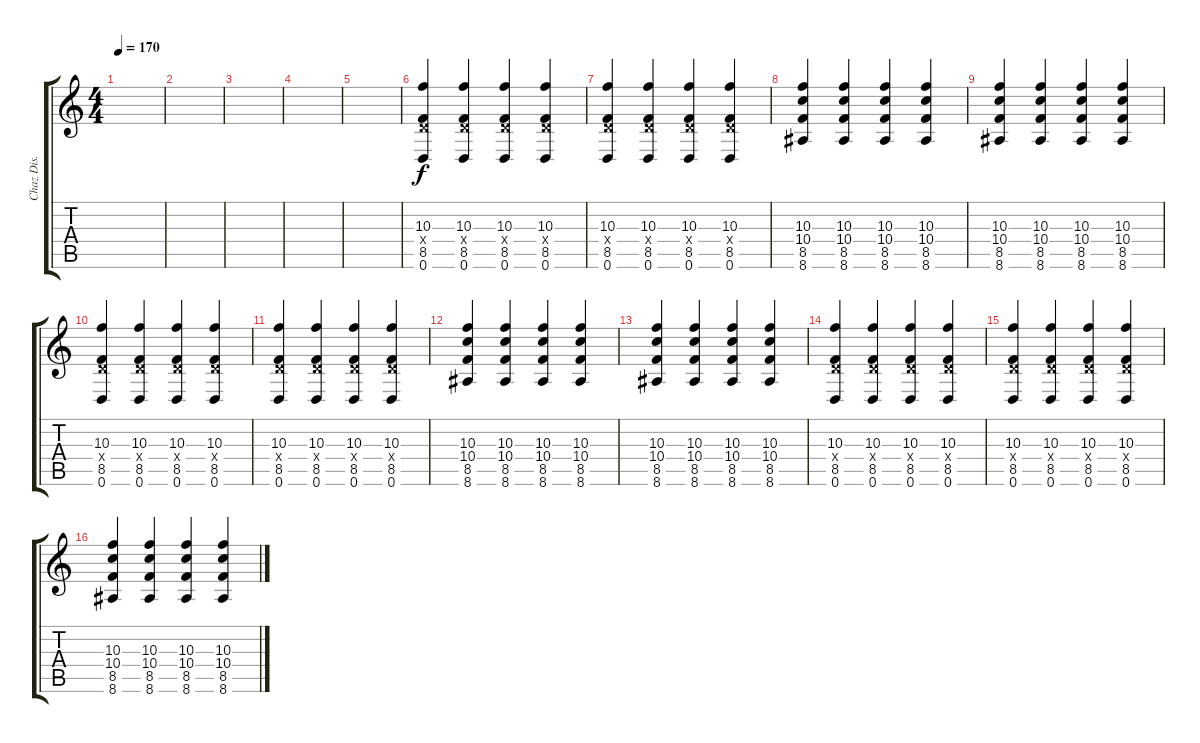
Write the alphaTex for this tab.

\track ("Chaz Dis." "Chaz Dis.") {instrument distortionguitar}
\staff {score tabs}
\tuning (E4 B3 G3 D3 A2 D2) {hide}
\ts (4 4)
\tempo 170
\clef g2
\ks c
|
|
|
|
|
(10.3 0.4{x} 8.5 0.6).4 (10.3 0.4{x} 8.5 0.6).4 (10.3 0.4{x} 8.5 0.6).4 (10.3 0.4{x} 8.5 0.6).4 |
(10.3 0.4{x} 8.5 0.6).4 (10.3 0.4{x} 8.5 0.6).4 (10.3 0.4{x} 8.5 0.6).4 (10.3 0.4{x} 8.5 0.6).4 |
(10.3 10.4 8.5 8.6).4 (10.3 10.4 8.5 8.6).4 (10.3 10.4 8.5 8.6).4 (10.3 10.4 8.5 8.6).4 |
(10.3 10.4 8.5 8.6).4 (10.3 10.4 8.5 8.6).4 (10.3 10.4 8.5 8.6).4 (10.3 10.4 8.5 8.6).4 |
(10.3 0.4{x} 8.5 0.6).4 (10.3 0.4{x} 8.5 0.6).4 (10.3 0.4{x} 8.5 0.6).4 (10.3 0.4{x} 8.5 0.6).4 |
(10.3 0.4{x} 8.5 0.6).4 (10.3 0.4{x} 8.5 0.6).4 (10.3 0.4{x} 8.5 0.6).4 (10.3 0.4{x} 8.5 0.6).4 |
(10.3 10.4 8.5 8.6).4 (10.3 10.4 8.5 8.6).4 (10.3 10.4 8.5 8.6).4 (10.3 10.4 8.5 8.6).4 |
(10.3 10.4 8.5 8.6).4 (10.3 10.4 8.5 8.6).4 (10.3 10.4 8.5 8.6).4 (10.3 10.4 8.5 8.6).4 |
(10.3 0.4{x} 8.5 0.6).4 (10.3 0.4{x} 8.5 0.6).4 (10.3 0.4{x} 8.5 0.6).4 (10.3 0.4{x} 8.5 0.6).4 |
(10.3 0.4{x} 8.5 0.6).4 (10.3 0.4{x} 8.5 0.6).4 (10.3 0.4{x} 8.5 0.6).4 (10.3 0.4{x} 8.5 0.6).4 |
(10.3 10.4 8.5 8.6).4 (10.3 10.4 8.5 8.6).4 (10.3 10.4 8.5 8.6).4 (10.3 10.4 8.5 8.6).4
